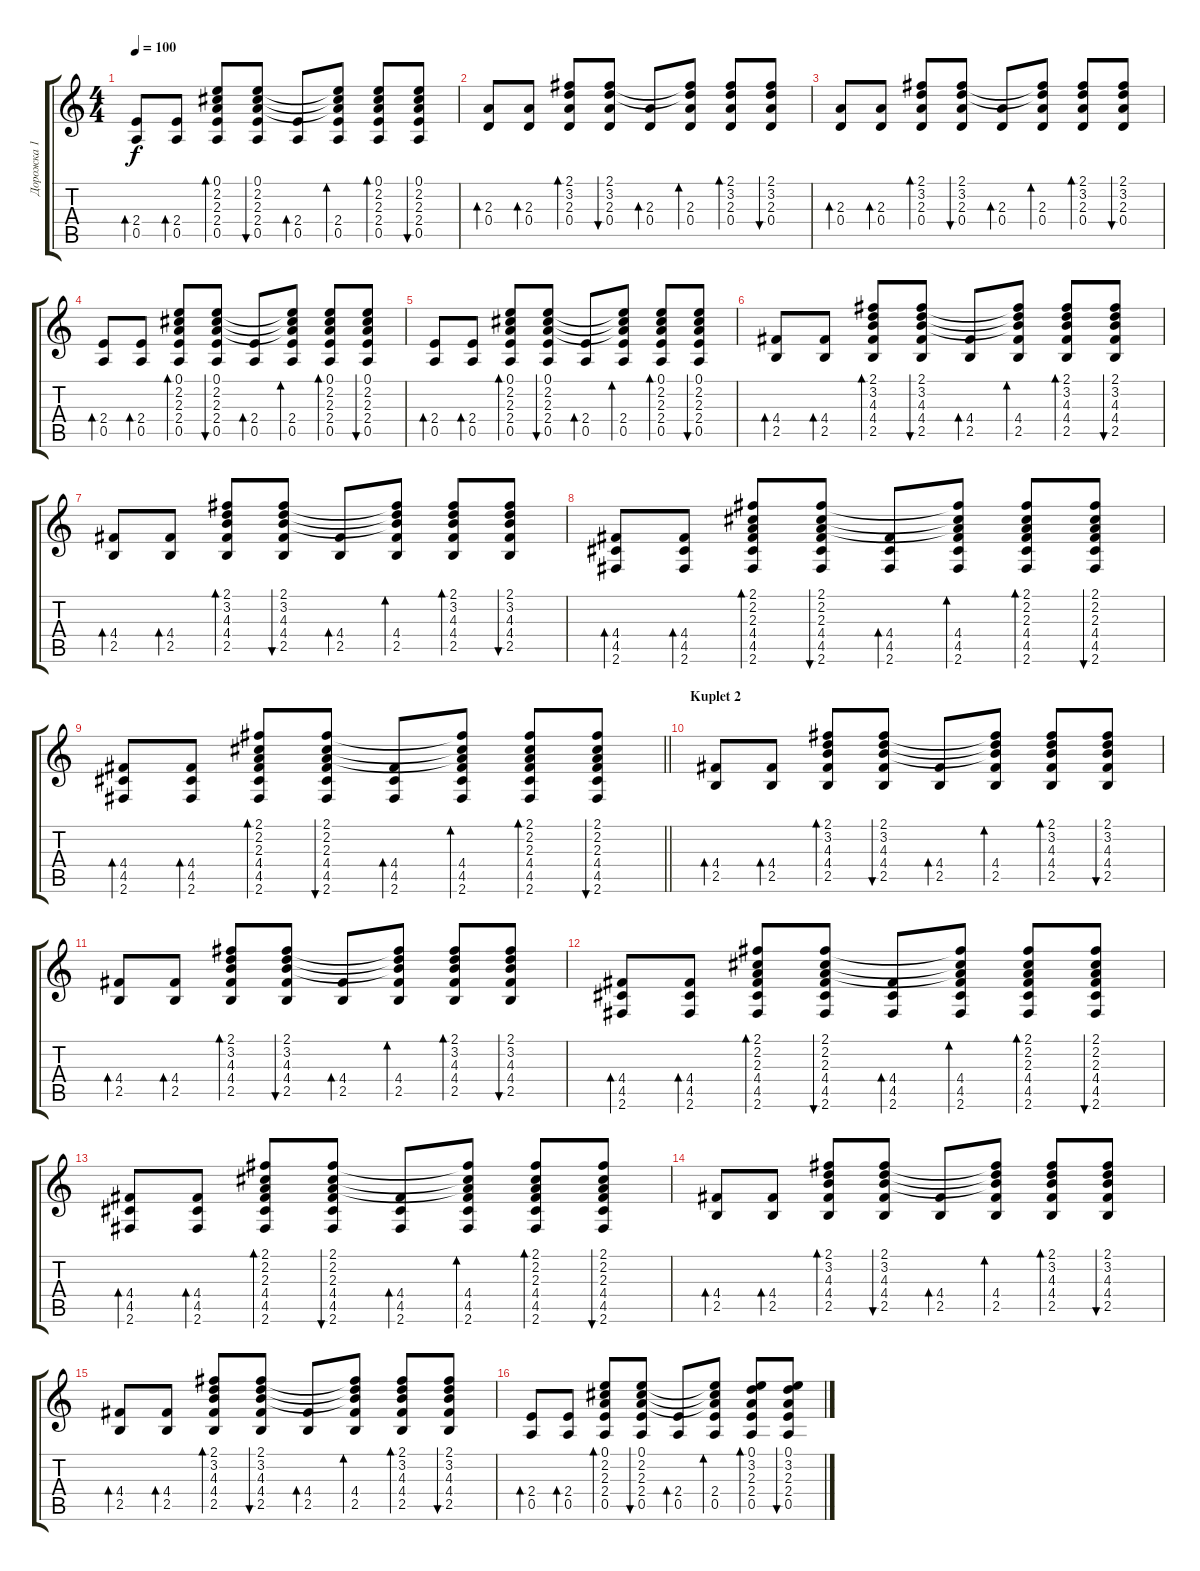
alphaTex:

\track ("Дорожка 1" "Дорожка 1") {instrument acousticguitarsteel}
\staff {score tabs}
\tuning (E4 B3 G3 D3 A2 E2) {hide}
\ts (4 4)
\tempo 100
\clef g2
\ks c
(2.4 0.5).8{bd 60 dy f} (2.4 0.5).8{bd 60} (0.1 2.2 2.3 2.4 0.5).8{bd 60} (0.1 2.2 2.3 2.4 0.5).8{bu 60} (2.4 0.5).8{bd 60} (0.1{t} 2.2{t} 2.3{t} 2.4 0.5).8{bd 60} (0.1 2.2 2.3 2.4 0.5).8{bd 60} (0.1 2.2 2.3 2.4 0.5).8{bu 60} |
(2.3 0.4).8{bd 60} (2.3 0.4).8{bd 60} (2.1 3.2 2.3 0.4).8{bd 60} (2.1 3.2 2.3 0.4).8{bu 60} (2.3 0.4).8{bd 60} (2.1{t} 3.2{t} 2.3 0.4).8{bd 60} (2.1 3.2 2.3 0.4).8{bd 60} (2.1 3.2 2.3 0.4).8{bu 60} |
(2.3 0.4).8{bd 60} (2.3 0.4).8{bd 60} (2.1 3.2 2.3 0.4).8{bd 60} (2.1 3.2 2.3 0.4).8{bu 60} (2.3 0.4).8{bd 60} (2.1{t} 3.2{t} 2.3 0.4).8{bd 60} (2.1 3.2 2.3 0.4).8{bd 60} (2.1 3.2 2.3 0.4).8{bu 60} |
(2.4 0.5).8{bd 60} (2.4 0.5).8{bd 60} (0.1 2.2 2.3 2.4 0.5).8{bd 60} (0.1 2.2 2.3 2.4 0.5).8{bu 60} (2.4 0.5).8{bd 60} (0.1{t} 2.2{t} 2.3{t} 2.4 0.5).8{bd 60} (0.1 2.2 2.3 2.4 0.5).8{bd 60} (0.1 2.2 2.3 2.4 0.5).8{bu 60} |
(2.4 0.5).8{bd 60} (2.4 0.5).8{bd 60} (0.1 2.2 2.3 2.4 0.5).8{bd 60} (0.1 2.2 2.3 2.4 0.5).8{bu 60} (2.4 0.5).8{bd 60} (0.1{t} 2.2{t} 2.3{t} 2.4 0.5).8{bd 60} (0.1 2.2 2.3 2.4 0.5).8{bd 60} (0.1 2.2 2.3 2.4 0.5).8{bu 60} |
(4.4 2.5).8{bd 60} (4.4 2.5).8{bd 60} (2.1 3.2 4.3 4.4 2.5).8{bd 60} (2.1 3.2 4.3 4.4 2.5).8{bu 60} (4.4 2.5).8{bd 60} (2.1{t} 3.2{t} 4.3{t} 4.4 2.5).8{bd 60} (2.1 3.2 4.3 4.4 2.5).8{bd 60} (2.1 3.2 4.3 4.4 2.5).8{bu 60} |
(4.4 2.5).8{bd 60} (4.4 2.5).8{bd 60} (2.1 3.2 4.3 4.4 2.5).8{bd 60} (2.1 3.2 4.3 4.4 2.5).8{bu 60} (4.4 2.5).8{bd 60} (2.1{t} 3.2{t} 4.3{t} 4.4 2.5).8{bd 60} (2.1 3.2 4.3 4.4 2.5).8{bd 60} (2.1 3.2 4.3 4.4 2.5).8{bu 60} |
(4.4 4.5 2.6).8{bd 60} (4.4 4.5 2.6).8{bd 60} (2.1 2.2 2.3 4.4 4.5 2.6).8{bd 60} (2.1 2.2 2.3 4.4 4.5 2.6).8{bu 60} (4.4 4.5 2.6).8{bd 60} (2.1{t} 2.2{t} 2.3{t} 4.4 4.5 2.6).8{bd 60} (2.1 2.2 2.3 4.4 4.5 2.6).8{bd 60} (2.1 2.2 2.3 4.4 4.5 2.6).8{bu 60} |
\barLineRight lightlight
(4.4 4.5 2.6).8{bd 60} (4.4 4.5 2.6).8{bd 60} (2.1 2.2 2.3 4.4 4.5 2.6).8{bd 60} (2.1 2.2 2.3 4.4 4.5 2.6).8{bu 60} (4.4 4.5 2.6).8{bd 60} (2.1{t} 2.2{t} 2.3{t} 4.4 4.5 2.6).8{bd 60} (2.1 2.2 2.3 4.4 4.5 2.6).8{bd 60} (2.1 2.2 2.3 4.4 4.5 2.6).8{bu 60} |
\section ("" "Kuplet 2")
(4.4 2.5).8{bd 60} (4.4 2.5).8{bd 60} (2.1 3.2 4.3 4.4 2.5).8{bd 60} (2.1 3.2 4.3 4.4 2.5).8{bu 60} (4.4 2.5).8{bd 60} (2.1{t} 3.2{t} 4.3{t} 4.4 2.5).8{bd 60} (2.1 3.2 4.3 4.4 2.5).8{bd 60} (2.1 3.2 4.3 4.4 2.5).8{bu 60} |
(4.4 2.5).8{bd 60} (4.4 2.5).8{bd 60} (2.1 3.2 4.3 4.4 2.5).8{bd 60} (2.1 3.2 4.3 4.4 2.5).8{bu 60} (4.4 2.5).8{bd 60} (2.1{t} 3.2{t} 4.3{t} 4.4 2.5).8{bd 60} (2.1 3.2 4.3 4.4 2.5).8{bd 60} (2.1 3.2 4.3 4.4 2.5).8{bu 60} |
(4.4 4.5 2.6).8{bd 60} (4.4 4.5 2.6).8{bd 60} (2.1 2.2 2.3 4.4 4.5 2.6).8{bd 60} (2.1 2.2 2.3 4.4 4.5 2.6).8{bu 60} (4.4 4.5 2.6).8{bd 60} (2.1{t} 2.2{t} 2.3{t} 4.4 4.5 2.6).8{bd 60} (2.1 2.2 2.3 4.4 4.5 2.6).8{bd 60} (2.1 2.2 2.3 4.4 4.5 2.6).8{bu 60} |
(4.4 4.5 2.6).8{bd 60} (4.4 4.5 2.6).8{bd 60} (2.1 2.2 2.3 4.4 4.5 2.6).8{bd 60} (2.1 2.2 2.3 4.4 4.5 2.6).8{bu 60} (4.4 4.5 2.6).8{bd 60} (2.1{t} 2.2{t} 2.3{t} 4.4 4.5 2.6).8{bd 60} (2.1 2.2 2.3 4.4 4.5 2.6).8{bd 60} (2.1 2.2 2.3 4.4 4.5 2.6).8{bu 60} |
(4.4 2.5).8{bd 60} (4.4 2.5).8{bd 60} (2.1 3.2 4.3 4.4 2.5).8{bd 60} (2.1 3.2 4.3 4.4 2.5).8{bu 60} (4.4 2.5).8{bd 60} (2.1{t} 3.2{t} 4.3{t} 4.4 2.5).8{bd 60} (2.1 3.2 4.3 4.4 2.5).8{bd 60} (2.1 3.2 4.3 4.4 2.5).8{bu 60} |
(4.4 2.5).8{bd 60} (4.4 2.5).8{bd 60} (2.1 3.2 4.3 4.4 2.5).8{bd 60} (2.1 3.2 4.3 4.4 2.5).8{bu 60} (4.4 2.5).8{bd 60} (2.1{t} 3.2{t} 4.3{t} 4.4 2.5).8{bd 60} (2.1 3.2 4.3 4.4 2.5).8{bd 60} (2.1 3.2 4.3 4.4 2.5).8{bu 60} |
(2.4 0.5).8{bd 60} (2.4 0.5).8{bd 60} (0.1 2.2 2.3 2.4 0.5).8{bd 60} (0.1 2.2 2.3 2.4 0.5).8{bu 60} (2.4 0.5).8{bd 60} (0.1{t} 2.2{t} 2.3{t} 2.4 0.5).8{bd 60} (0.1 3.2 2.3 2.4 0.5).8{bd 60} (0.1 3.2 2.3 2.4 0.5).8{bu 60}
